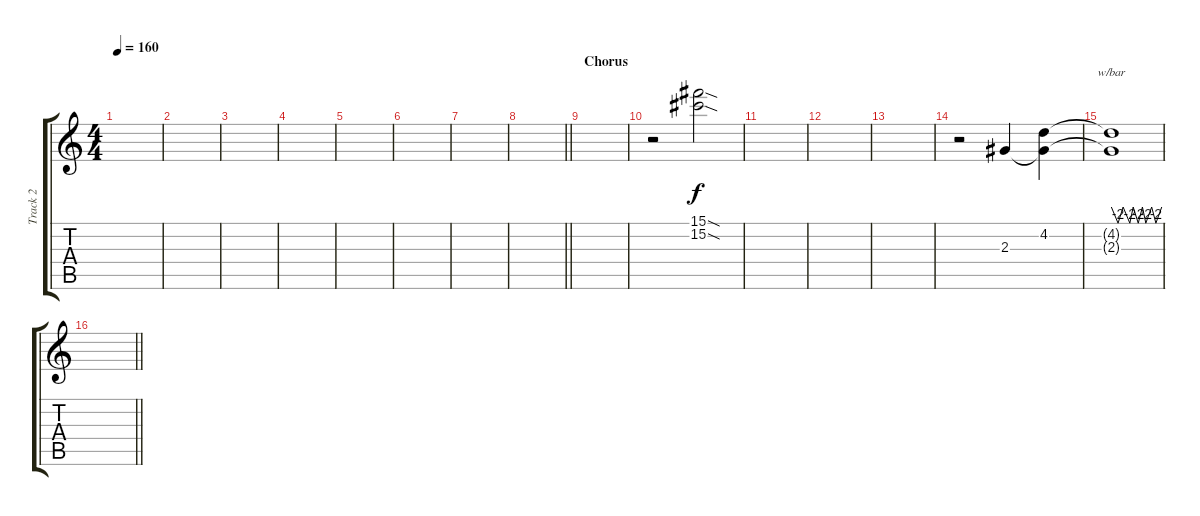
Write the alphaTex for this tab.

\track ("Track 2" "Track 2") {instrument distortionguitar}
\staff {score tabs}
\tuning (Eb4 Bb3 Gb3 Db3 Ab2 Eb2) {hide}
\ts (4 4)
\tempo 160
\clef g2
\ks c
|
|
|
|
|
|
|
\barLineRight lightlight
|
\section ("" "Chorus")
|
r.2 (15.1{sod} 15.2{sod}).2 |
|
|
|
r.2 2.3.4 (4.2 2.3{t}).4 |
(4.2{t} 2.3{t}).1{tbe (custom default 0 0 8 -8 14 0 22 -8 26 0 32 -8 37 0 41 -8 48 0 53 -8 60 0)} |
\barLineRight lightlight
